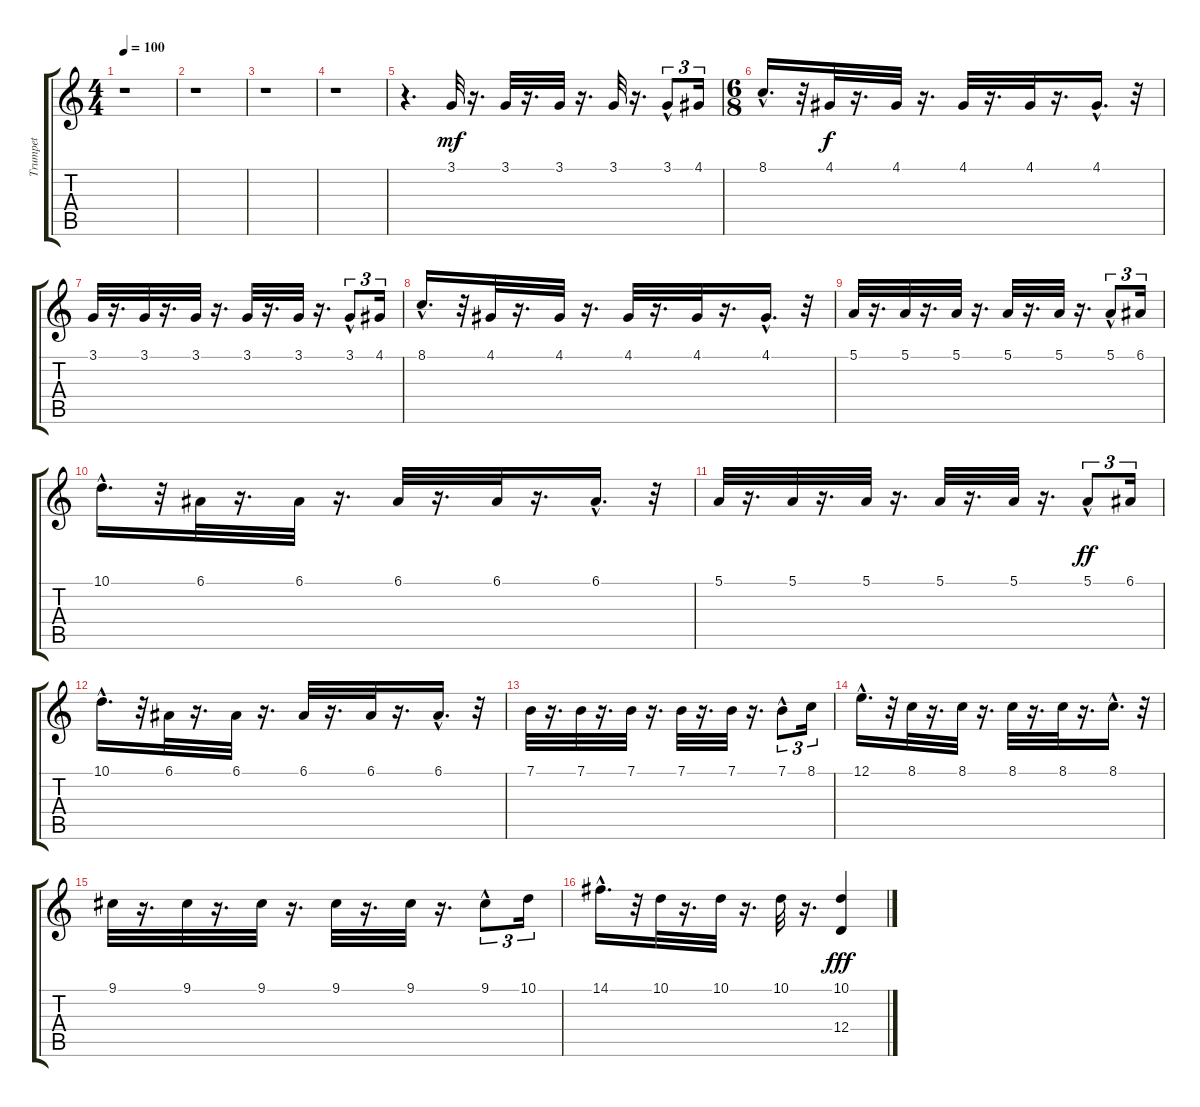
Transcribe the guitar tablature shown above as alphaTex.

\track ("Trumpet" "Trumpet") {instrument trumpet}
\staff {score tabs}
\tuning (E4 B3 G3 D3 A2 E2) {hide}
\ts (4 4)
\tempo 100
\clef g2
\ks c
r.1{dy f} |
r.1 |
r.1 |
r.1 |
r.4{d} 3.1.32{dy mf volume 16} r.16{d} 3.1.32 r.16{d} 3.1.32 r.16{d} 3.1.32 r.16{d} 3.1{hac}.8{tu (3 2)} 4.1.16{tu (3 2)} |
\ts (6 8)
8.1{hac}.16{d} r.32 4.1.32{dy f} r.16{d} 4.1.32 r.16{d} 4.1.32 r.16{d} 4.1.32 r.16{d} 4.1{hac}.16{d} r.32 |
3.1.32 r.16{d} 3.1.32 r.16{d} 3.1.32 r.16{d} 3.1.32 r.16{d} 3.1.32 r.16{d} 3.1{hac}.8{tu (3 2)} 4.1.16{tu (3 2)} |
8.1{hac}.16{d} r.32 4.1.32 r.16{d} 4.1.32 r.16{d} 4.1.32 r.16{d} 4.1.32 r.16{d} 4.1{hac}.16{d} r.32 |
5.1.32 r.16{d} 5.1.32 r.16{d} 5.1.32 r.16{d} 5.1.32 r.16{d} 5.1.32 r.16{d} 5.1{hac}.8{tu (3 2)} 6.1.16{tu (3 2)} |
10.1{hac}.16{d} r.32 6.1.32 r.16{d} 6.1.32 r.16{d} 6.1.32 r.16{d} 6.1.32 r.16{d} 6.1{hac}.16{d} r.32 |
5.1.32 r.16{d} 5.1.32 r.16{d} 5.1.32 r.16{d} 5.1.32 r.16{d} 5.1.32 r.16{d} 5.1{hac}.8{tu (3 2) dy ff} 6.1.16{tu (3 2)} |
10.1{hac}.16{d} r.32 6.1.32 r.16{d} 6.1.32 r.16{d} 6.1.32 r.16{d} 6.1.32 r.16{d} 6.1{hac}.16{d} r.32 |
7.1.32 r.16{d} 7.1.32 r.16{d} 7.1.32 r.16{d} 7.1.32 r.16{d} 7.1.32 r.16{d} 7.1{hac}.8{tu (3 2)} 8.1.16{tu (3 2)} |
12.1{hac}.16{d} r.32 8.1.32 r.16{d} 8.1.32 r.16{d} 8.1.32 r.16{d} 8.1.32 r.16{d} 8.1{hac}.16{d} r.32 |
9.1.32 r.16{d} 9.1.32 r.16{d} 9.1.32 r.16{d} 9.1.32 r.16{d} 9.1.32 r.16{d} 9.1{hac}.8{tu (3 2)} 10.1.16{tu (3 2)} |
14.1{hac}.16{d} r.32 10.1.32 r.16{d} 10.1.32 r.16{d} 10.1.32 r.16{d} (10.1 12.4).4{dy fff volume 15}
